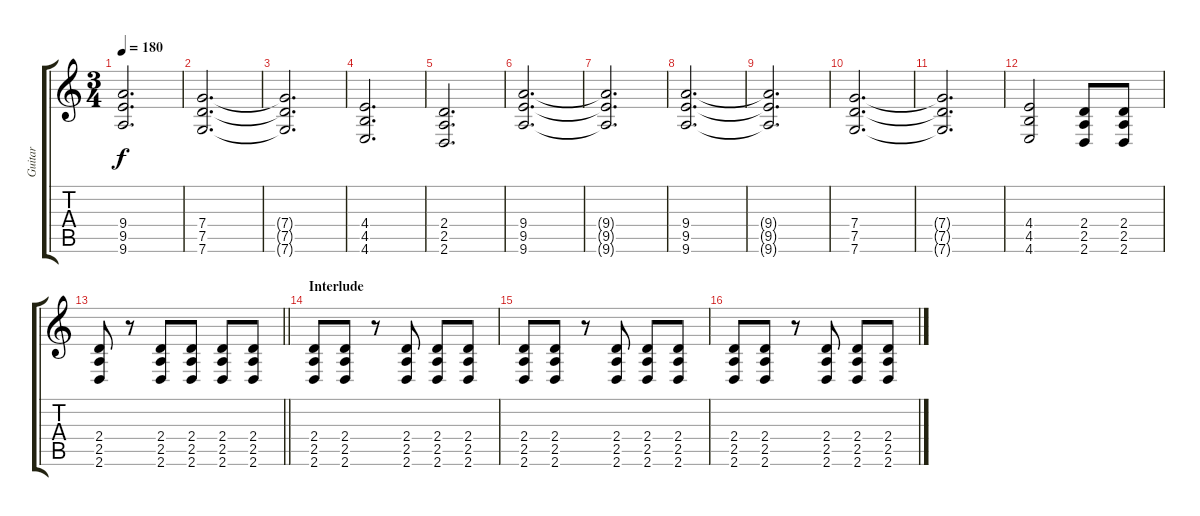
\track ("Guitar" "Guitar") {instrument distortionguitar}
\staff {score tabs}
\tuning (D4 A3 F3 C3 G2 C2) {hide}
\ts (3 4)
\tempo 180
\clef g2
\ks c
(9.4{t} 9.5{t} 9.6{t}).2{d dy f} |
(7.4 7.5 7.6).2{d} |
(7.4{t} 7.5{t} 7.6{t}).2{d} |
(4.4 4.5 4.6).2{d} |
(2.4 2.5 2.6).2{d} |
(9.4 9.5 9.6).2{d} |
(9.4{t} 9.5{t} 9.6{t}).2{d} |
(9.4 9.5 9.6).2{d} |
(9.4{t} 9.5{t} 9.6{t}).2{d} |
(7.4 7.5 7.6).2{d} |
(7.4{t} 7.5{t} 7.6{t}).2{d} |
(4.4 4.5 4.6).2 (2.4 2.5 2.6).8 (2.4 2.5 2.6).8 |
\barLineRight lightlight
(2.4 2.5 2.6).8 r.8 (2.4 2.5 2.6).8 (2.4 2.5 2.6).8 (2.4 2.5 2.6).8 (2.4 2.5 2.6).8 |
\section ("" "Interlude")
(2.4 2.5 2.6).8{volume 9 instrument overdrivenguitar} (2.4 2.5 2.6).8 r.8 (2.4 2.5 2.6).8 (2.4 2.5 2.6).8 (2.4 2.5 2.6).8 |
(2.4 2.5 2.6).8{volume 12 instrument distortionguitar} (2.4 2.5 2.6).8 r.8 (2.4 2.5 2.6).8 (2.4 2.5 2.6).8 (2.4 2.5 2.6).8 |
(2.4 2.5 2.6).8 (2.4 2.5 2.6).8 r.8 (2.4 2.5 2.6).8 (2.4 2.5 2.6).8 (2.4 2.5 2.6).8
